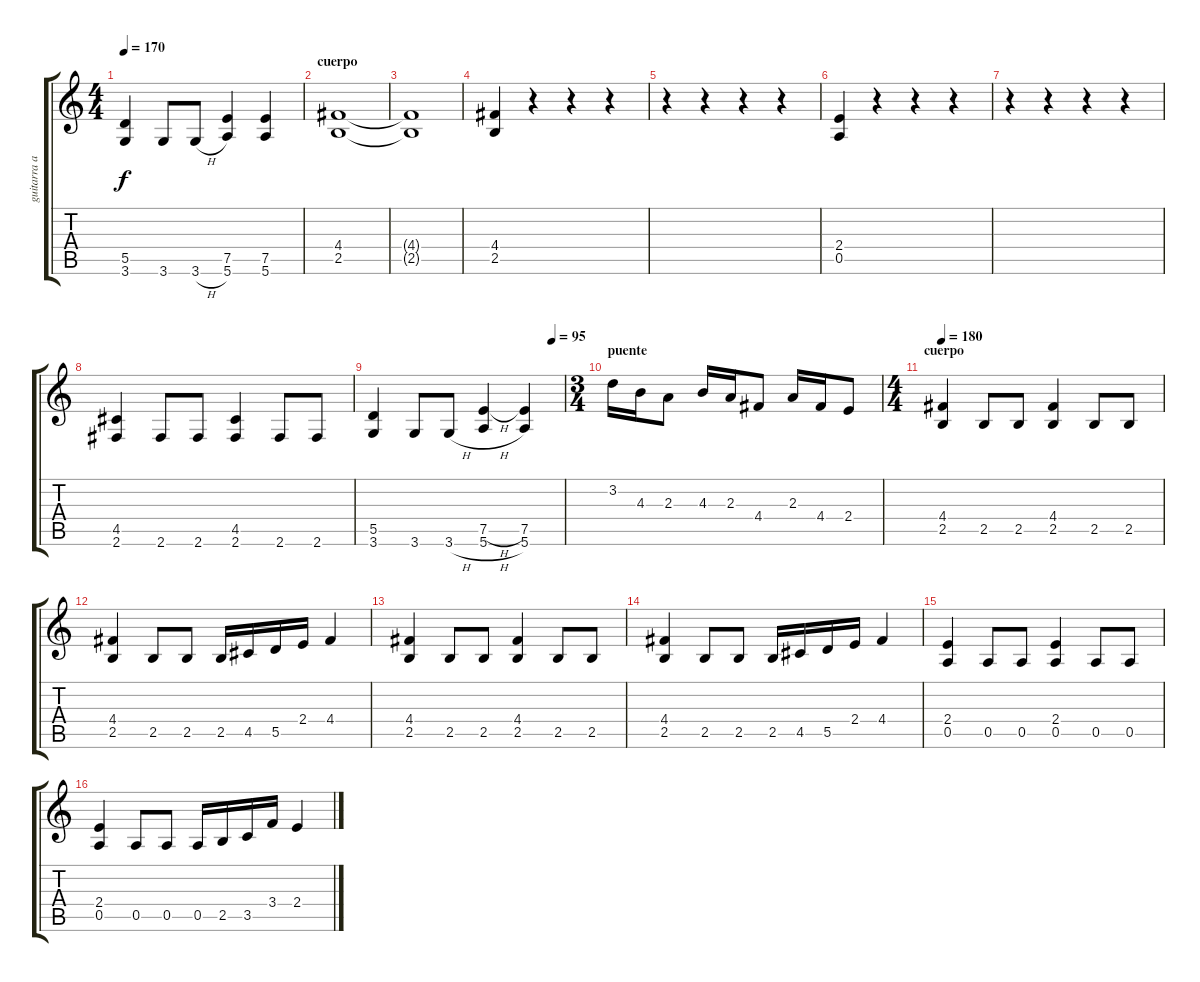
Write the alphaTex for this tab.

\track ("guitarra acompañamientos" "guitarra a") {instrument distortionguitar}
\staff {score tabs}
\tuning (E4 B3 G3 D3 A2 E2) {hide}
\ts (4 4)
\tempo 170
\clef g2
\ks c
(5.5 3.6).4{dy f} 3.6.8 3.6{h}.8 (7.5 5.6).4 (7.5 5.6).4 |
\section ("" "cuerpo")
(4.4 2.5).1 |
(4.4{t} 2.5{t}).1 |
(4.4 2.5).4 r.4 r.4 r.4 |
r.4 r.4 r.4 r.4 |
(2.4 0.5).4 r.4 r.4 r.4 |
r.4 r.4 r.4 r.4 |
(4.5 2.6).4 2.6.8 2.6.8 (4.5 2.6).4 2.6.8 2.6.8 |
\tempo (95 0.9375)
(5.5 3.6).4 3.6.8 3.6{h}.8 (7.5{h} 5.6{h}).4 (7.5 5.6).4 |
\ts (3 4)
\section ("" "puente")
3.2.16 4.3.16 2.3.8 4.3.16 2.3.16 4.4.8 2.3.16 4.4.16 2.4.8 |
\ts (4 4)
\section ("" "cuerpo")
\tempo 180
(4.4 2.5).4 2.5.8 2.5.8 (4.4 2.5).4 2.5.8 2.5.8 |
(4.4 2.5).4 2.5.8 2.5.8 2.5.16 4.5.16 5.5.16 2.4.16 4.4.4 |
(4.4 2.5).4 2.5.8 2.5.8 (4.4 2.5).4 2.5.8 2.5.8 |
(4.4 2.5).4 2.5.8 2.5.8 2.5.16 4.5.16 5.5.16 2.4.16 4.4.4 |
(2.4 0.5).4 0.5.8 0.5.8 (2.4 0.5).4 0.5.8 0.5.8 |
(2.4 0.5).4 0.5.8 0.5.8 0.5.16 2.5.16 3.5.16 3.4.16 2.4.4
